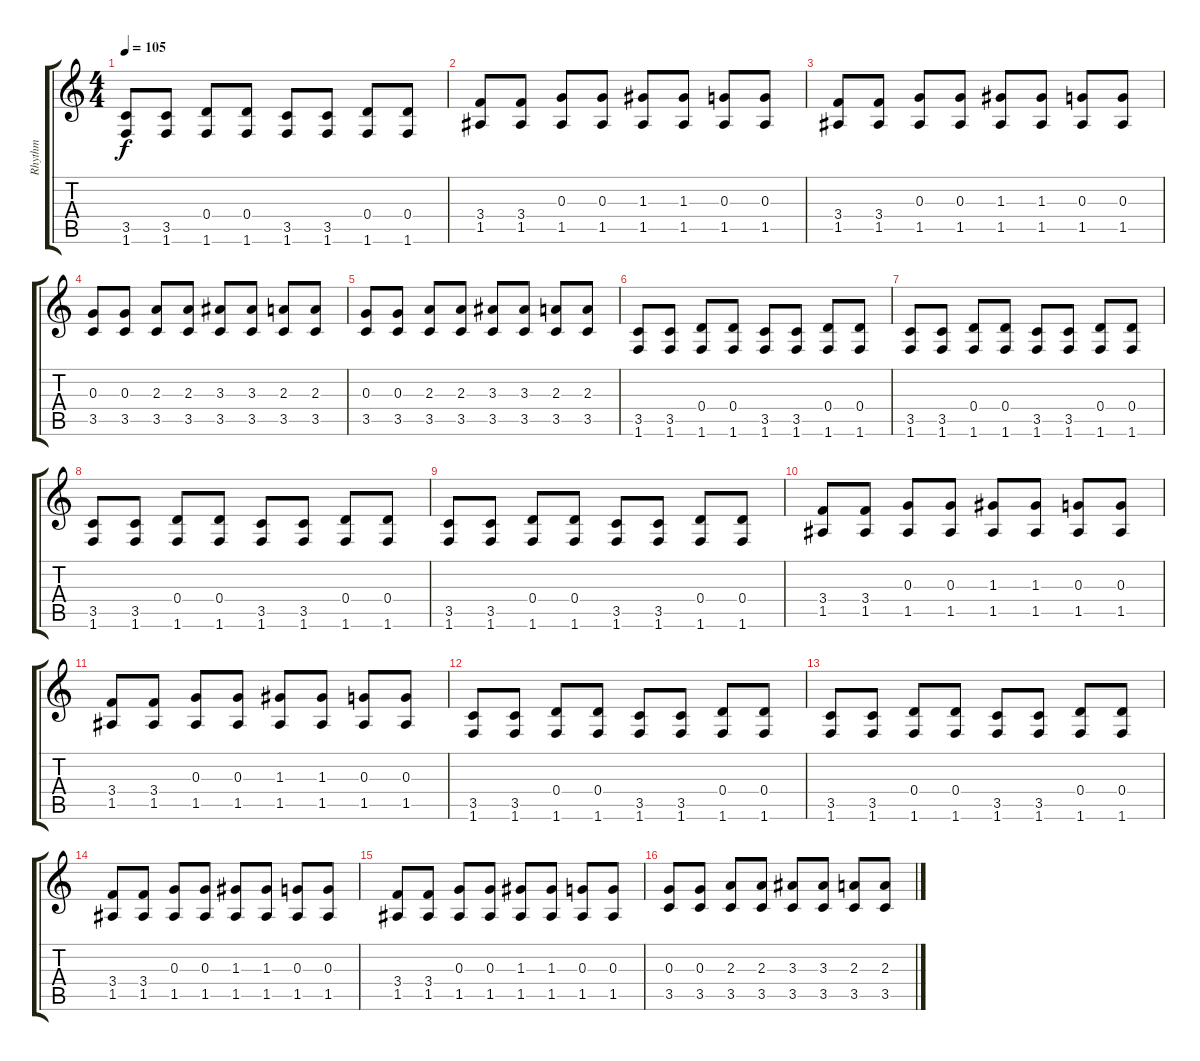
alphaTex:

\track ("Rhythm" "Rhythm") {instrument electricguitarmuted}
\staff {score tabs}
\tuning (E4 B3 G3 D3 A2 E2) {hide}
\ts (4 4)
\tempo 105
\clef g2
\ks c
(3.5 1.6).8{dy f} (3.5 1.6).8 (0.4 1.6).8 (0.4 1.6).8 (3.5 1.6).8 (3.5 1.6).8 (0.4 1.6).8 (0.4 1.6).8 |
(3.4 1.5).8 (3.4 1.5).8 (0.3 1.5).8 (0.3 1.5).8 (1.3 1.5).8 (1.3 1.5).8 (0.3 1.5).8 (0.3 1.5).8 |
(3.4 1.5).8 (3.4 1.5).8 (0.3 1.5).8 (0.3 1.5).8 (1.3 1.5).8 (1.3 1.5).8 (0.3 1.5).8 (0.3 1.5).8 |
(0.3 3.5).8 (0.3 3.5).8 (2.3 3.5).8 (2.3 3.5).8 (3.3 3.5).8 (3.3 3.5).8 (2.3 3.5).8 (2.3 3.5).8 |
(0.3 3.5).8 (0.3 3.5).8 (2.3 3.5).8 (2.3 3.5).8 (3.3 3.5).8 (3.3 3.5).8 (2.3 3.5).8 (2.3 3.5).8 |
(3.5 1.6).8 (3.5 1.6).8 (0.4 1.6).8 (0.4 1.6).8 (3.5 1.6).8 (3.5 1.6).8 (0.4 1.6).8 (0.4 1.6).8 |
(3.5 1.6).8 (3.5 1.6).8 (0.4 1.6).8 (0.4 1.6).8 (3.5 1.6).8 (3.5 1.6).8 (0.4 1.6).8 (0.4 1.6).8 |
(3.5 1.6).8 (3.5 1.6).8 (0.4 1.6).8 (0.4 1.6).8 (3.5 1.6).8 (3.5 1.6).8 (0.4 1.6).8 (0.4 1.6).8 |
(3.5 1.6).8 (3.5 1.6).8 (0.4 1.6).8 (0.4 1.6).8 (3.5 1.6).8 (3.5 1.6).8 (0.4 1.6).8 (0.4 1.6).8 |
(3.4 1.5).8 (3.4 1.5).8 (0.3 1.5).8 (0.3 1.5).8 (1.3 1.5).8 (1.3 1.5).8 (0.3 1.5).8 (0.3 1.5).8 |
(3.4 1.5).8 (3.4 1.5).8 (0.3 1.5).8 (0.3 1.5).8 (1.3 1.5).8 (1.3 1.5).8 (0.3 1.5).8 (0.3 1.5).8 |
(3.5 1.6).8 (3.5 1.6).8 (0.4 1.6).8 (0.4 1.6).8 (3.5 1.6).8 (3.5 1.6).8 (0.4 1.6).8 (0.4 1.6).8 |
(3.5 1.6).8 (3.5 1.6).8 (0.4 1.6).8 (0.4 1.6).8 (3.5 1.6).8 (3.5 1.6).8 (0.4 1.6).8 (0.4 1.6).8 |
(3.4 1.5).8 (3.4 1.5).8 (0.3 1.5).8 (0.3 1.5).8 (1.3 1.5).8 (1.3 1.5).8 (0.3 1.5).8 (0.3 1.5).8 |
(3.4 1.5).8 (3.4 1.5).8 (0.3 1.5).8 (0.3 1.5).8 (1.3 1.5).8 (1.3 1.5).8 (0.3 1.5).8 (0.3 1.5).8 |
(0.3 3.5).8 (0.3 3.5).8 (2.3 3.5).8 (2.3 3.5).8 (3.3 3.5).8 (3.3 3.5).8 (2.3 3.5).8 (2.3 3.5).8
